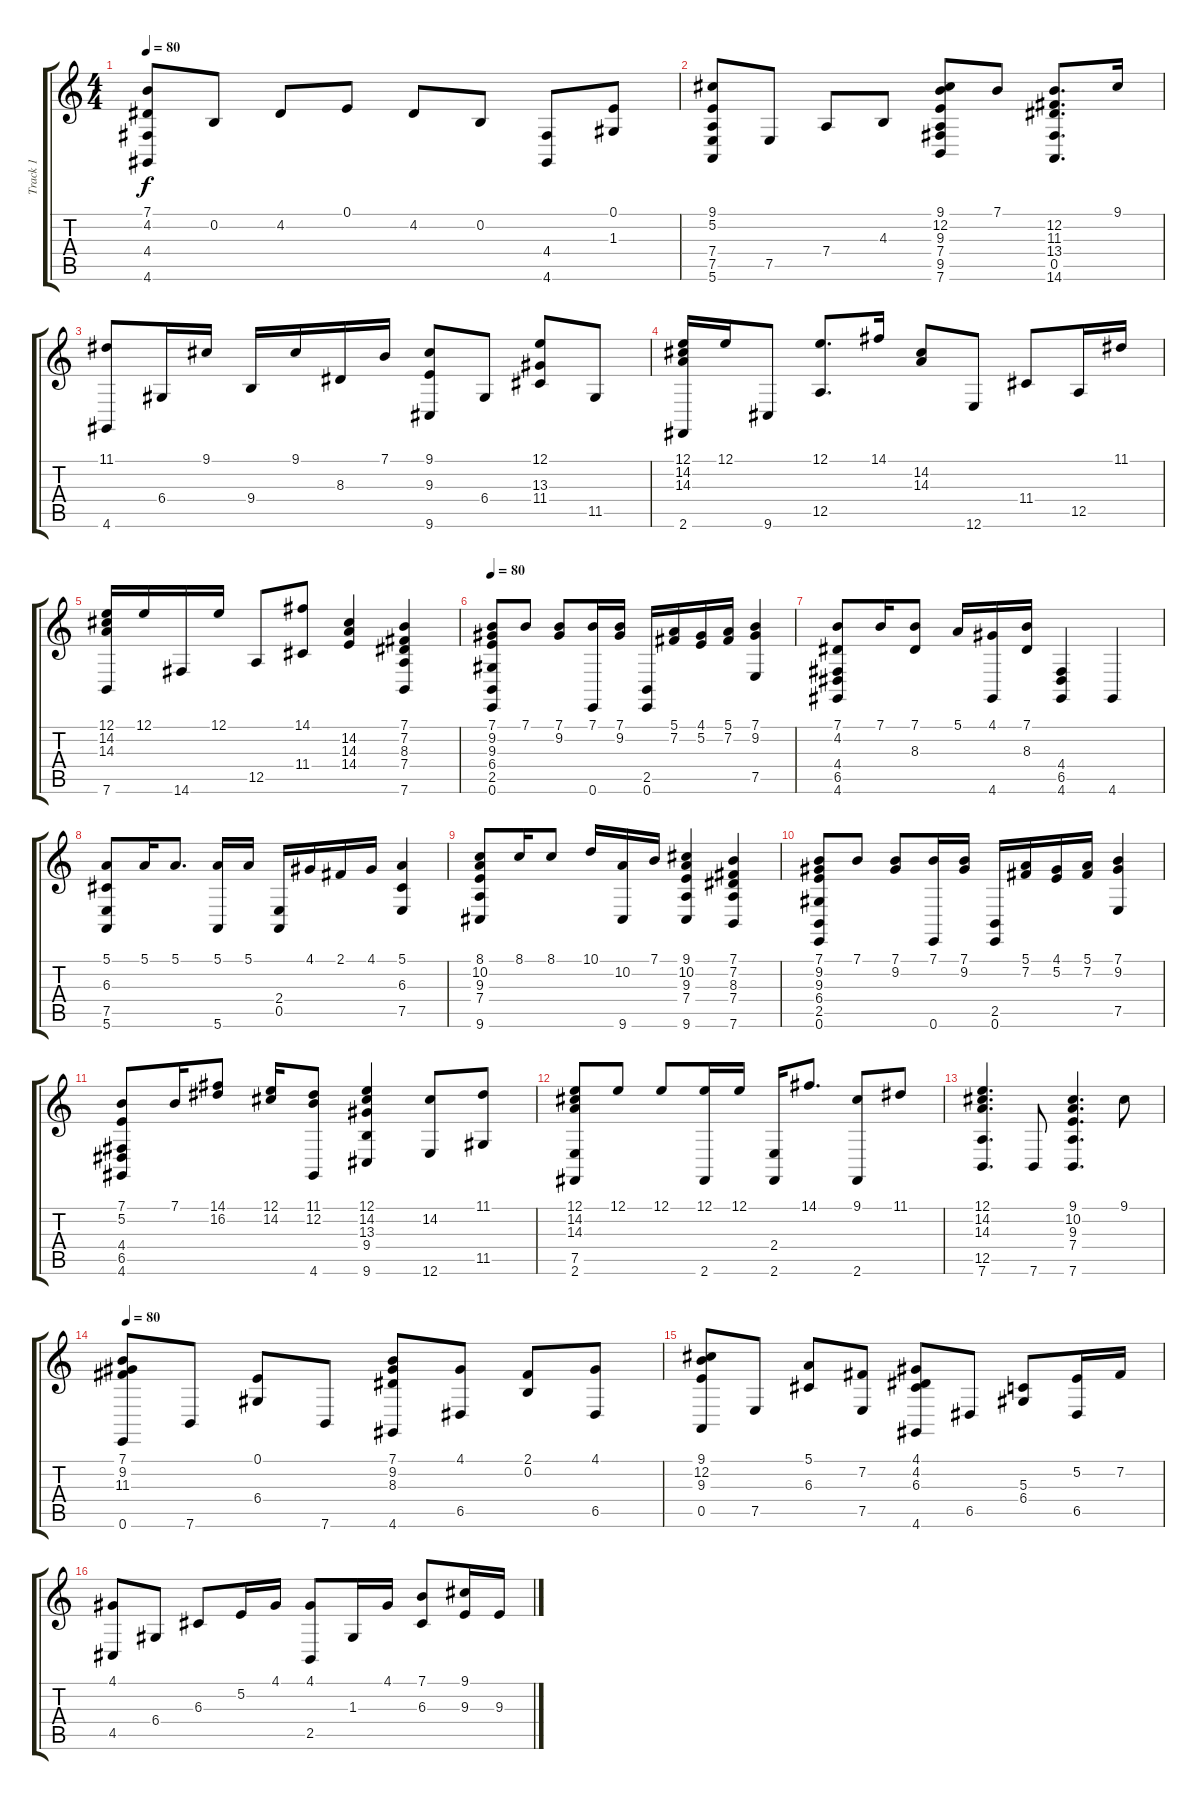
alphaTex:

\track ("Track 1" "Track 1") {instrument brightacousticpiano}
\staff {score tabs}
\tuning (E4 B3 G3 D3 A2 E2) {hide}
\ts (4 4)
\tempo 80
\clef g2
\ks c
(7.1 4.2 4.4 4.6).8{dy f} 0.2.8 4.2.8 0.1.8 4.2.8 0.2.8 (4.4 4.6).8 (0.1 1.3).8 |
(9.1 5.2 7.4 7.5 5.6).8 7.5.8 7.4.8 4.3.8 (9.1 12.2 9.3 7.4 9.5 7.6).8 7.1.8 (12.2 11.3 13.4 0.5 14.6).8{d} 9.1.16 |
(11.1 4.6).8 6.4.16 9.1.16 9.4.16 9.1.16 8.3.16 7.1.16 (9.1 9.3 9.6).8 6.4.8 (12.1 13.3 11.4).8 11.5.8 |
(12.1 14.2 14.3 2.6).16 12.1.16 9.6.8 (12.1 12.5).8{d} 14.1.16 (14.2 14.3).8 12.6.8 11.4.8 12.5.16 11.1.16 |
(12.1 14.2 14.3 7.6).16 12.1.16 14.6.16 12.1.16 12.5.8 (14.1 11.4).8 (14.2 14.3 14.4).4 (7.1 7.2 8.3 7.4 7.6).4 |
\tempo 80
(7.1 9.2 9.3 6.4 2.5 0.6).8 7.1.8 (7.1 9.2).8 (7.1 0.6).16 (7.1 9.2).16 (2.5 0.6).16 (5.1 7.2).16 (4.1 5.2).16 (5.1 7.2).16 (7.1 9.2 7.5).4 |
(7.1 4.2 4.4 6.5 4.6).8 7.1.16 (7.1 8.3).8 5.1.16 (4.1 4.6).16 (7.1 8.3).16 (4.4 6.5 4.6).4 4.6.4 |
(5.1 6.3 7.5 5.6).8 5.1.16 5.1.8{d} (5.1 5.6).16 5.1.16 (2.4 0.5).16 4.1.16 2.1.16 4.1.16 (5.1 6.3 7.5).4 |
(8.1 10.2 9.3 7.4 9.6).8 8.1.16 8.1.8 10.1.16 (10.2 9.6).16 7.1.16 (9.1 10.2 9.3 7.4 9.6).4 (7.1 7.2 8.3 7.4 7.6).4 |
(7.1 9.2 9.3 6.4 2.5 0.6).8 7.1.8 (7.1 9.2).8 (7.1 0.6).16 (7.1 9.2).16 (2.5 0.6).16 (5.1 7.2).16 (4.1 5.2).16 (5.1 7.2).16 (7.1 9.2 7.5).4 |
(7.1 5.2 4.4 6.5 4.6).8 7.1.16 (14.1 16.2).8 (12.1 14.2).16 (11.1 12.2 4.6).8 (12.1 14.2 13.3 9.4 9.6).4 (14.2 12.6).8 (11.1 11.5).8 |
(12.1 14.2 14.3 7.5 2.6).8 12.1.8 12.1.8 (12.1 2.6).16 12.1.16 (2.4 2.6).16 14.1.8{d} (9.1 2.6).8 11.1.8 |
(12.1 14.2 14.3 12.5 7.6).4{d} 7.6.8 (9.1 10.2 9.3 7.4 7.6).4{d} 9.1.8 |
\tempo 80
(7.1 9.2 11.3 0.6).8 7.6.8 (0.1 6.4).8 7.6.8 (7.1 9.2 8.3 4.6).8 (4.1 6.5).8 (2.1 0.2).8 (4.1 6.5).8 |
(9.1 12.2 9.3 0.5).8 7.5.8 (5.1 6.3).8 (7.2 7.5).8 (4.1 4.2 6.3 4.6).8 6.5.8 (5.3 6.4).8 (5.2 6.5).16 7.2.16 |
(4.1 4.5).8 6.4.8 6.3.8 5.2.16 4.1.16 (4.1 2.5).8 1.3.16 4.1.16 (7.1 6.3).8 (9.1 9.3).16 9.3.16
